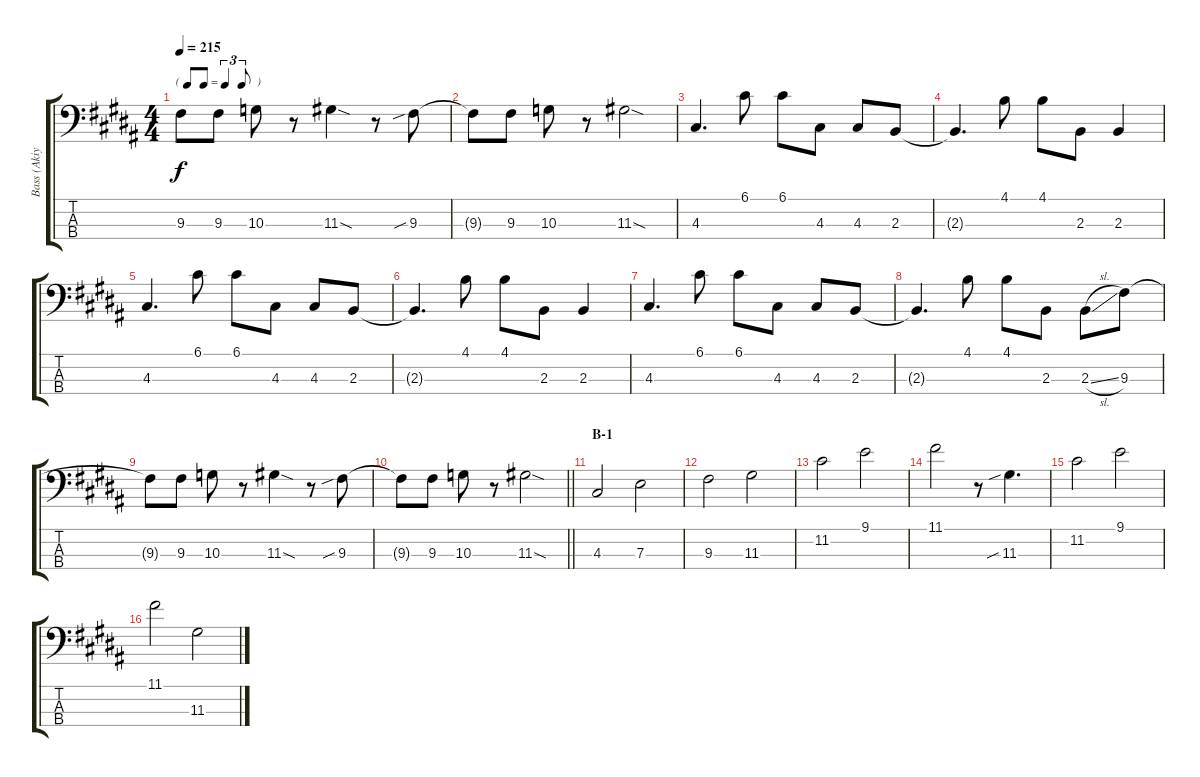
\track ("Bass (Akiyama Mio)" "Bass (Akiy") {instrument electricbassfinger}
\staff {score tabs}
\tuning (G2 D2 A1 E1) {hide}
\ts (4 4)
\tf triplet8th
\tempo 215
\clef f4
\ks b
9.3{t}.8{dy f} 9.3.8 10.3.8 r.8 11.3{sod}.4 r.8 9.3{sib}.8 |
9.3{t}.8 9.3.8 10.3.8 r.8 11.3{sod}.2 |
4.3.4{d} 6.1.8 6.1.8 4.3.8 4.3.8 2.3.8 |
2.3{t}.4{d} 4.1.8 4.1.8 2.3.8 2.3.4 |
4.3.4{d} 6.1.8 6.1.8 4.3.8 4.3.8 2.3.8 |
2.3{t}.4{d} 4.1.8 4.1.8 2.3.8 2.3.4 |
4.3.4{d} 6.1.8 6.1.8 4.3.8 4.3.8 2.3.8 |
2.3{t}.4{d} 4.1.8 4.1.8 2.3.8 2.3{sl}.8 9.3.8 |
9.3{t}.8 9.3.8 10.3.8 r.8 11.3{sod}.4 r.8 9.3{sib}.8 |
\barLineRight lightlight
9.3{t}.8 9.3.8 10.3.8 r.8 11.3{sod}.2 |
\section ("" "B-1")
4.3.2 7.3.2 |
9.3.2 11.3.2 |
11.2.2 9.1.2 |
11.1.2 r.8 11.3{sib}.4{d} |
11.2.2 9.1.2 |
11.1.2 11.3{sl}.2
